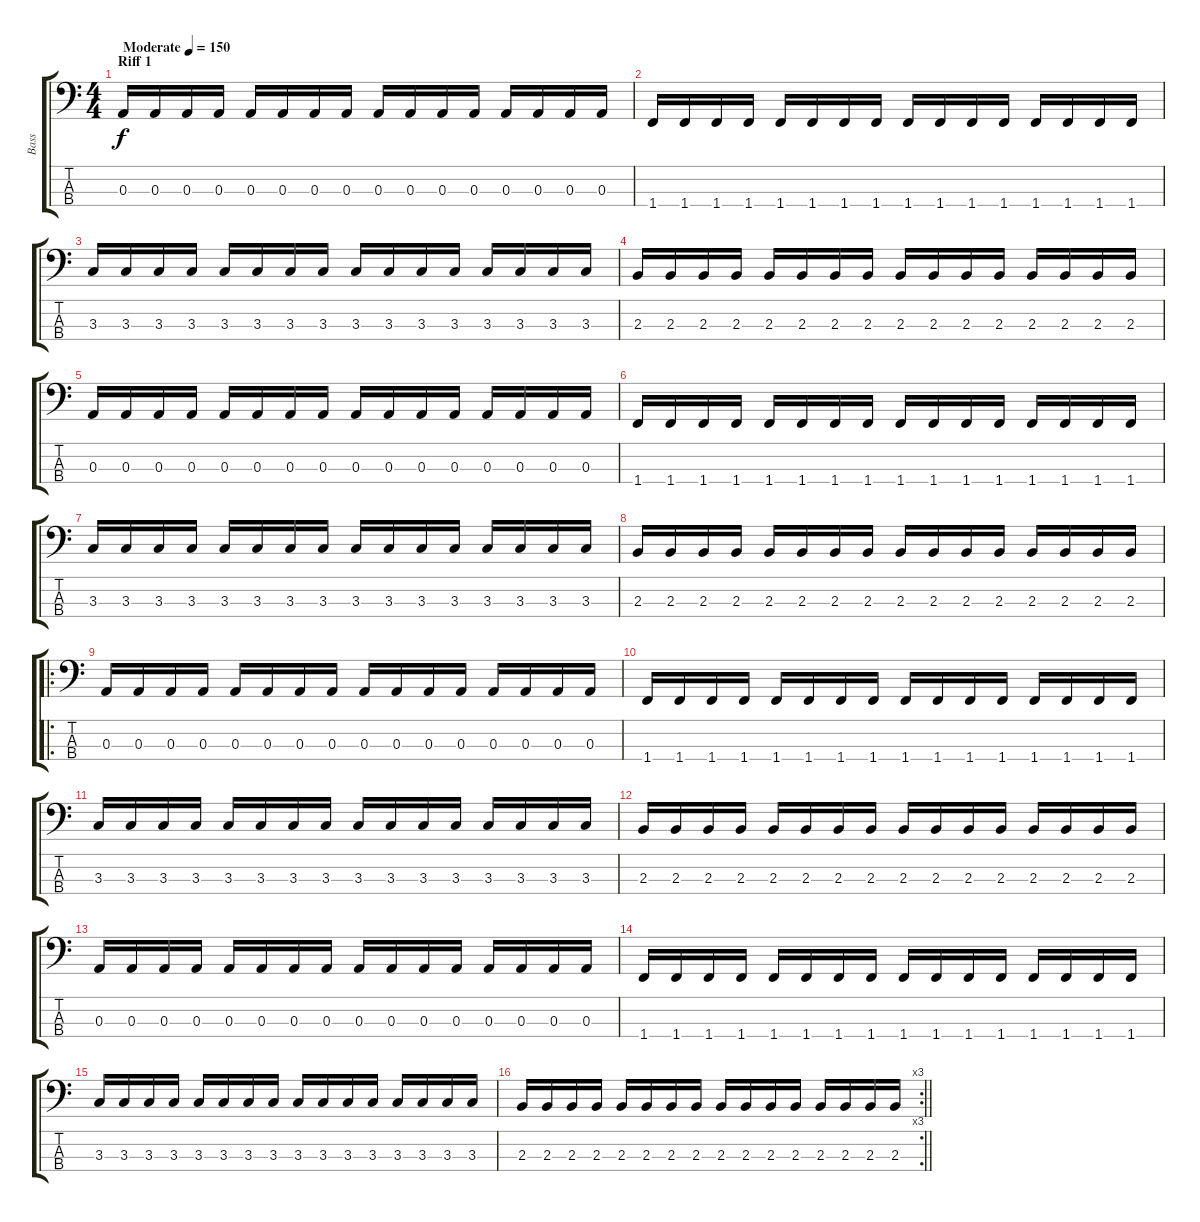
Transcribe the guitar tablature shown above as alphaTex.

\track ("Bass" "Bass") {instrument electricbasspick}
\staff {score tabs}
\tuning (G2 D2 A1 E1) {hide}
\ts (4 4)
\section ("" "Riff 1")
\tempo (150 "Moderate")
\clef f4
\ks c
0.3.16{dy f instrument electricbasspick} 0.3.16 0.3.16 0.3.16 0.3.16 0.3.16 0.3.16 0.3.16 0.3.16 0.3.16 0.3.16 0.3.16 0.3.16 0.3.16 0.3.16 0.3.16 |
1.4.16 1.4.16 1.4.16 1.4.16 1.4.16 1.4.16 1.4.16 1.4.16 1.4.16 1.4.16 1.4.16 1.4.16 1.4.16 1.4.16 1.4.16 1.4.16 |
3.3.16 3.3.16 3.3.16 3.3.16 3.3.16 3.3.16 3.3.16 3.3.16 3.3.16 3.3.16 3.3.16 3.3.16 3.3.16 3.3.16 3.3.16 3.3.16 |
2.3.16 2.3.16 2.3.16 2.3.16 2.3.16 2.3.16 2.3.16 2.3.16 2.3.16 2.3.16 2.3.16 2.3.16 2.3.16 2.3.16 2.3.16 2.3.16 |
0.3.16 0.3.16 0.3.16 0.3.16 0.3.16 0.3.16 0.3.16 0.3.16 0.3.16 0.3.16 0.3.16 0.3.16 0.3.16 0.3.16 0.3.16 0.3.16 |
1.4.16 1.4.16 1.4.16 1.4.16 1.4.16 1.4.16 1.4.16 1.4.16 1.4.16 1.4.16 1.4.16 1.4.16 1.4.16 1.4.16 1.4.16 1.4.16 |
3.3.16 3.3.16 3.3.16 3.3.16 3.3.16 3.3.16 3.3.16 3.3.16 3.3.16 3.3.16 3.3.16 3.3.16 3.3.16 3.3.16 3.3.16 3.3.16 |
2.3.16 2.3.16 2.3.16 2.3.16 2.3.16 2.3.16 2.3.16 2.3.16 2.3.16 2.3.16 2.3.16 2.3.16 2.3.16 2.3.16 2.3.16 2.3.16 |
\ro
0.3.16 0.3.16 0.3.16 0.3.16 0.3.16 0.3.16 0.3.16 0.3.16 0.3.16 0.3.16 0.3.16 0.3.16 0.3.16 0.3.16 0.3.16 0.3.16 |
1.4.16 1.4.16 1.4.16 1.4.16 1.4.16 1.4.16 1.4.16 1.4.16 1.4.16 1.4.16 1.4.16 1.4.16 1.4.16 1.4.16 1.4.16 1.4.16 |
3.3.16 3.3.16 3.3.16 3.3.16 3.3.16 3.3.16 3.3.16 3.3.16 3.3.16 3.3.16 3.3.16 3.3.16 3.3.16 3.3.16 3.3.16 3.3.16 |
2.3.16 2.3.16 2.3.16 2.3.16 2.3.16 2.3.16 2.3.16 2.3.16 2.3.16 2.3.16 2.3.16 2.3.16 2.3.16 2.3.16 2.3.16 2.3.16 |
0.3.16 0.3.16 0.3.16 0.3.16 0.3.16 0.3.16 0.3.16 0.3.16 0.3.16 0.3.16 0.3.16 0.3.16 0.3.16 0.3.16 0.3.16 0.3.16 |
1.4.16 1.4.16 1.4.16 1.4.16 1.4.16 1.4.16 1.4.16 1.4.16 1.4.16 1.4.16 1.4.16 1.4.16 1.4.16 1.4.16 1.4.16 1.4.16 |
3.3.16 3.3.16 3.3.16 3.3.16 3.3.16 3.3.16 3.3.16 3.3.16 3.3.16 3.3.16 3.3.16 3.3.16 3.3.16 3.3.16 3.3.16 3.3.16 |
\rc 3
\barLineRight lightlight
2.3.16 2.3.16 2.3.16 2.3.16 2.3.16 2.3.16 2.3.16 2.3.16 2.3.16 2.3.16 2.3.16 2.3.16 2.3.16 2.3.16 2.3.16 2.3.16
